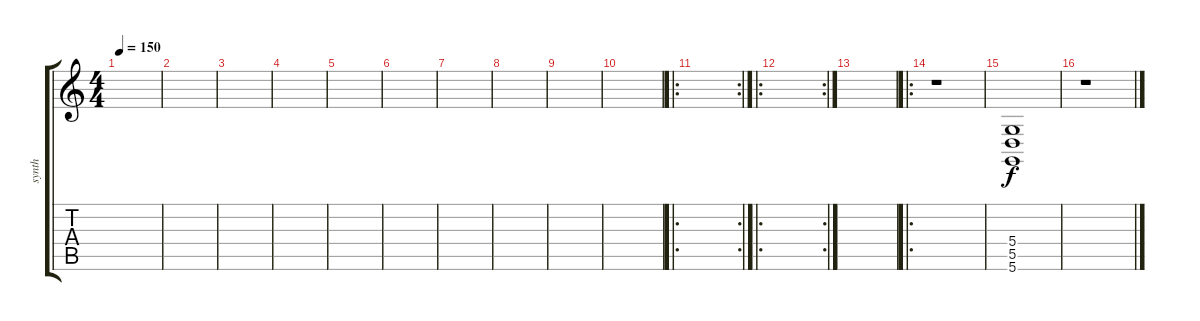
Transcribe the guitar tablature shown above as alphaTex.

\track ("synth" "synth") {instrument synthstrings2}
\staff {score tabs}
\tuning (E4 B3 G3 D3 A2 D2) {hide}
\ts (4 4)
\tempo 150
\clef g2
\ks c
|
|
|
|
|
|
|
|
|
|
\ro
\rc 2
|
\ro
\rc 2
|
|
\ro
r.1 |
(5.4 5.5 5.6).1 |
r.1
